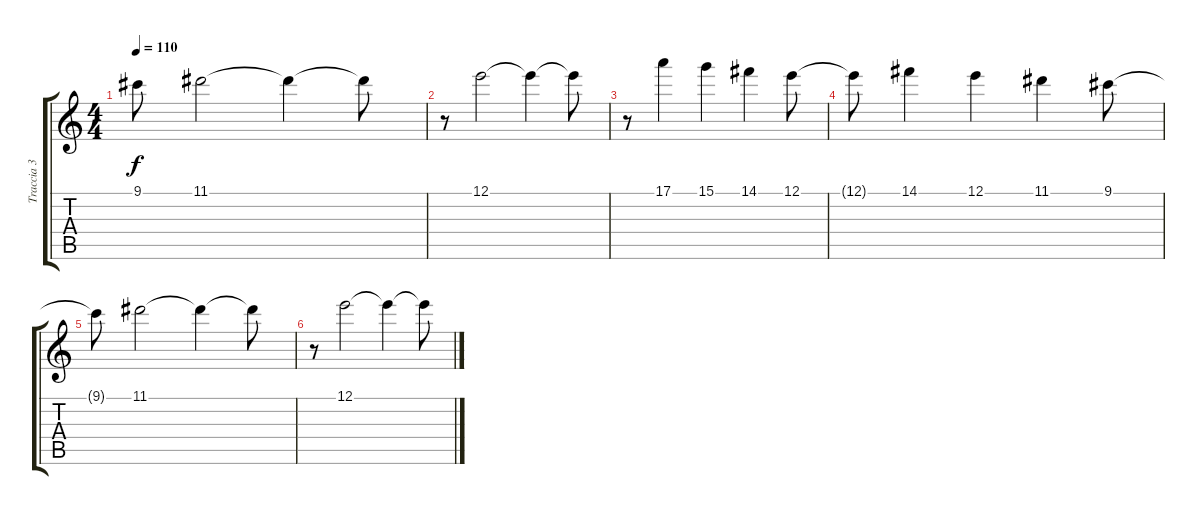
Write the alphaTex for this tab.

\track ("Traccia 3" "Traccia 3") {instrument contrabass}
\staff {score tabs}
\tuning (E4 B3 G3 D3 A2 E2) {hide}
\ts (4 4)
\tempo 110
\clef g2
\ks c
9.1{t}.8{dy f} 11.1.2 11.1{t}.4 11.1{t}.8 |
r.8 12.1.2 12.1{t}.4 12.1{t}.8 |
r.8{volume 2} 17.1.4 15.1.4 14.1.4 12.1.8 |
12.1{t}.8 14.1.4 12.1.4 11.1.4 9.1.8 |
9.1{t}.8 11.1.2 11.1{t}.4 11.1{t}.8 |
r.8 12.1.2 12.1{t}.4 12.1{t}.8
